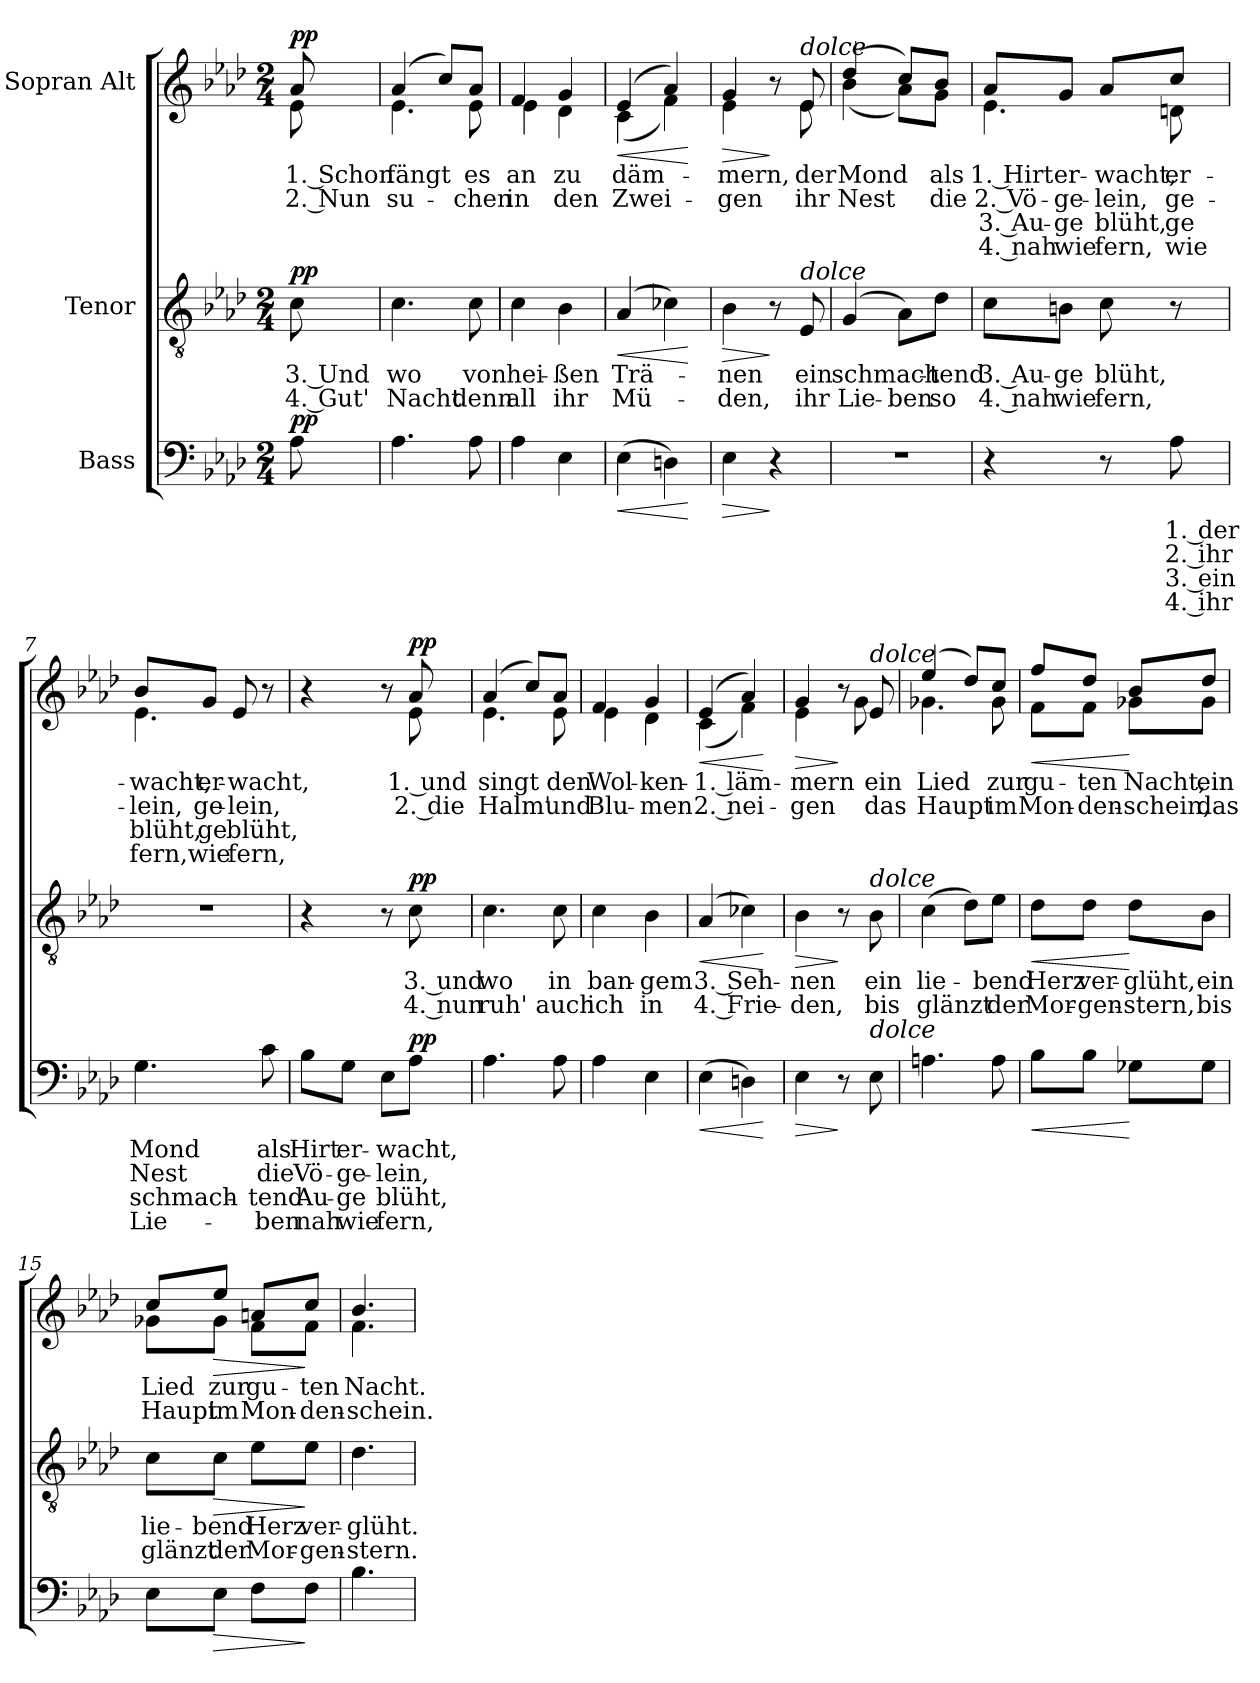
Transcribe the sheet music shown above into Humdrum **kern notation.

**kern	**text	**text	**text	**text	**dynam	**kern	**text	**text	**dynam	**kern	**text	**text	**text	**text	**dynam
*part3	*part3	*part3	*part3	*part3	*part3	*part2	*part2	*part2	*part2	*part1	*part1	*part1	*part1	*part1	*part1
*staff3	*staff3	*staff3	*staff3	*staff3	*staff3	*staff2	*staff2	*staff2	*staff2	*staff1	*staff1	*staff1	*staff1	*staff1	*staff1
*I"Bass	*	*	*	*	*	*I"Tenor	*	*	*	*I"Sopran Alt	*	*	*	*	*
*clefF4	*	*	*	*	*	*clefGv2	*	*	*	*clefG2	*	*	*	*	*
*k[b-e-a-d-]	*	*	*	*	*	*k[b-e-a-d-]	*	*	*	*k[b-e-a-d-]	*	*	*	*	*
*M2/4	*	*	*	*	*	*M2/4	*	*	*	*M2/4	*	*	*	*	*
=	=	=	=	=	=	=	=	=	=	=	=	=	=	=	=
!	!	!	!	!	!	!	!	!	!	!LO:TX:a:B:t=Etwas bewegt	!	!	!	!	!
!	!	!	!	!	!LO:DY:a	!	!LO:LY:b	!LO:LY:b	!LO:DY:a	!	!LO:LY:b	!LO:LY:b	!	!	!LO:DY:a
*	*	*	*	*	*	*	*	*	*	*^	*	*	*	*	*
8A-\	.	.	.	.	pp	8c\	3. Und	4. Gut'	pp	8a-/	8e-\	1. Schon	2. Nun	.	.	pp
=1	=1	=1	=1	=1	=1	=1	=1	=1	=1	=1	=1	=1	=1	=1	=1	=1
!	!	!	!	!	!	!	!LO:LY:b	!LO:LY:b	!	!	!	!LO:LY:b	!LO:LY:b	!	!	!
4.A-\	.	.	.	.	.	4.c\	wo	Nacht	.	(4a-/	4.e-\	fängt	su-	.	.	.
.	.	.	.	.	.	.	.	.	.	8cc/L)	.	.	.	.	.	.
!	!	!	!	!	!	!	!LO:LY:b	!LO:LY:b	!	!	!	!LO:LY:b	!LO:LY:b	!	!	!
8A-\	.	.	.	.	.	8c\	von	denn	.	8a-/J	8e-\	es	-chen	.	.	.
=2	=2	=2	=2	=2	=2	=2	=2	=2	=2	=2	=2	=2	=2	=2	=2	=2
!	!	!	!	!	!	!	!LO:LY:b	!LO:LY:b	!	!	!	!LO:LY:b	!LO:LY:b	!	!	!
4A-\	.	.	.	.	.	4c\	hei-	all	.	4f/	4e-\	an	in	.	.	.
!	!	!	!	!	!	!	!LO:LY:b	!LO:LY:b	!	!	!	!LO:LY:b	!LO:LY:b	!	!	!
4E-\	.	.	.	.	.	4B-\	-ßen	ihr	.	4g/	4d-\	zu	den	.	.	.
=3	=3	=3	=3	=3	=3	=3	=3	=3	=3	=3	=3	=3	=3	=3	=3	=3
!	!	!	!	!	!LO:HP:b	!	!LO:LY:b	!LO:LY:b	!LO:HP:b	!	!	!LO:LY:b	!LO:LY:b	!	!	!LO:HP:b
(4E-\	.	.	.	.	<	(4A-/	Trä-	Mü-	<	(4e-/	(4c\	däm-	Zwei-	.	.	<
4Dn\)	.	.	.	.	.	4c-X\)	.	.	.	4a-/)	4f\)	.	.	.	.	.
*	*	*	*	*	*	*	*	*	*	*v	*v	*	*	*	*	*
.	.	.	.	.	[	.	.	.	[	.	.	.	.	.	[
=4	=4	=4	=4	=4	=4	=4	=4	=4	=4	=4	=4	=4	=4	=4	=4
!	!	!	!	!	!LO:HP:b	!	!LO:LY:b	!LO:LY:b	!LO:HP:b	!	!LO:LY:b	!LO:LY:b	!	!	!LO:HP:b
*	*	*	*	*	*	*	*	*	*	*^	*	*	*	*	*
4E-\	.	.	.	.	>	4B-\	-nen	-den,	>	4g/	4e-\	-mern,	-gen	.	.	>
4r	.	.	.	.	]	8r	.	.	]	8r	8ryy	.	.	.	.	]
!	!	!	!	!	!	!	!	!	!	!LO:TX:a:i:t=dolce	!	!	!	!	!	!
!	!	!	!	!	!	!LO:TX:a:i:t=dolce	!	!	!	!	!	!	!	!	!	!
!	!	!	!	!	!	!	!LO:LY:b	!LO:LY:b	!	!	!	!LO:LY:b	!LO:LY:b	!	!	!
.	.	.	.	.	.	8E-/	ein	ihr	.	8e-/	8e-\	der	ihr	.	.	.
=5	=5	=5	=5	=5	=5	=5	=5	=5	=5	=5	=5	=5	=5	=5	=5	=5
!	!	!	!	!	!	!	!LO:LY:b	!LO:LY:b	!	!	!	!LO:LY:b	!LO:LY:b	!	!	!
2r	.	.	.	.	.	(4G/	schmach-	Lie-	.	(4dd-/	(4b-\	Mond	Nest	.	.	.
!	!	!	!	!	!	!	!	!LO:LY:b	!	!	!	!	!	!	!	!
.	.	.	.	.	.	8A-\L)	.	-ben	.	8cc/L)	8a-\L)	.	.	.	.	.
!	!	!	!	!	!	!	!LO:LY:b	!LO:LY:b	!	!	!	!LO:LY:b	!LO:LY:b	!	!	!
.	.	.	.	.	.	8d-\J	-tend	so	.	8b-/J	8g\J	als	die	.	.	.
!!LO:LB:g=z	!!
=6	=6	=6	=6	=6	=6	=6	=6	=6	=6	=6	=6	=6	=6	=6	=6	=6
!	!	!	!	!	!	!	!LO:LY:b	!LO:LY:b	!	!	!	!LO:LY:b	!LO:LY:b	!LO:LY:b	!LO:LY:b	!
!	!	!	!	!	!	!	!	!	!	!	!	!LO:LY:b	!LO:LY:b	!LO:LY:b	!LO:LY:b	!
4r	.	.	.	.	.	8c\L	3. Au-	4. nah	.	8a-/L	4.e-\	1. Hirt	2. Vö-	3. Au-	4. nah	.
!	!	!	!	!	!	!	!LO:LY:b	!LO:LY:b	!	!	!	!LO:LY:b	!LO:LY:b	!LO:LY:b	!LO:LY:b	!
.	.	.	.	.	.	8Bn\J	-ge	wie	.	8g/J	.	er-	-ge-	-ge	wie	.
!	!	!	!	!	!	!	!LO:LY:b	!LO:LY:b	!	!	!	!LO:LY:b	!LO:LY:b	!LO:LY:b	!LO:LY:b	!
8r	.	.	.	.	.	8c\	blüht,	fern,	.	8a-/L	.	-wacht,	-lein,	blüht,	fern,	.
!	!LO:LY:b	!LO:LY:b	!LO:LY:b	!LO:LY:b	!	!	!	!	!	!	!	!LO:LY:b	!LO:LY:b	!LO:LY:b	!LO:LY:b	!
!	!	!	!	!	!	!	!	!	!	!	!	!LO:LY:b	!LO:LY:b	!LO:LY:b	!LO:LY:b	!
8A-\	1. der	2. ihr	3. ein	4. ihr	.	8r	.	.	.	8cc/J	8dn\	er-	-ge-	-ge	wie	.
=7	=7	=7	=7	=7	=7	=7	=7	=7	=7	=7	=7	=7	=7	=7	=7	=7
!	!LO:LY:b	!LO:LY:b	!LO:LY:b	!LO:LY:b	!	!	!	!	!	!	!	!LO:LY:b	!LO:LY:b	!LO:LY:b	!LO:LY:b	!
!	!	!	!	!	!	!	!	!	!	!	!	!LO:LY:b	!LO:LY:b	!LO:LY:b	!LO:LY:b	!
4.G\	Mond	Nest	schmach-	Lie-	.	2r	.	.	.	8b-/L	4.e-\	-wacht,	-lein,	blüht,	fern,	.
!	!	!	!	!	!	!	!	!	!	!	!	!LO:LY:b	!LO:LY:b	!LO:LY:b	!LO:LY:b	!
.	.	.	.	.	.	.	.	.	.	8g/J	.	er-	-ge-	-ge	wie	.
!	!	!	!	!	!	!	!	!	!	!	!	!LO:LY:b	!LO:LY:b	!LO:LY:b	!LO:LY:b	!
.	.	.	.	.	.	.	.	.	.	8e-/	.	-wacht,	-lein,	blüht,	fern,	.
!	!LO:LY:b	!LO:LY:b	!LO:LY:b	!LO:LY:b	!	!	!	!	!	!	!	!	!	!	!	!
8c\	als	die	-tend	-ben	.	.	.	.	.	8r	8ryy	.	.	.	.	.
=8	=8	=8	=8	=8	=8	=8	=8	=8	=8	=8	=8	=8	=8	=8	=8	=8
!	!LO:LY:b	!LO:LY:b	!LO:LY:b	!LO:LY:b	!	!	!	!	!	!	!	!	!	!	!	!
8B-\L	Hirt	Vö-	Au-	nah	.	4r	.	.	.	4r	4ryy	.	.	.	.	.
!	!LO:LY:b	!LO:LY:b	!LO:LY:b	!LO:LY:b	!	!	!	!	!	!	!	!	!	!	!	!
8G\J	er-	-ge-	-ge	wie	.	.	.	.	.	.	.	.	.	.	.	.
!	!LO:LY:b	!LO:LY:b	!LO:LY:b	!LO:LY:b	!	!	!	!	!	!	!	!	!	!	!	!
8E-\L	-wacht,	-lein,	blüht,	fern,	.	8r	.	.	.	8r	8ryy	.	.	.	.	.
!	!	!	!	!	!LO:DY:a	!	!LO:LY:b	!LO:LY:b	!LO:DY:a	!	!	!LO:LY:b	!LO:LY:b	!	!	!LO:DY:a
8A-\J	.	.	.	.	pp	8c\	3. und	4. nun	pp	8a-/	8e-\	1. und	2. die	.	.	pp
=9	=9	=9	=9	=9	=9	=9	=9	=9	=9	=9	=9	=9	=9	=9	=9	=9
!	!	!	!	!	!	!	!LO:LY:b	!LO:LY:b	!	!	!	!LO:LY:b	!LO:LY:b	!	!	!
4.A-\	.	.	.	.	.	4.c\	wo	ruh'	.	(4a-/	4.e-\	singt	Halm'	.	.	.
.	.	.	.	.	.	.	.	.	.	8cc/L)	.	.	.	.	.	.
!	!	!	!	!	!	!	!LO:LY:b	!LO:LY:b	!	!	!	!LO:LY:b	!LO:LY:b	!	!	!
8A-\	.	.	.	.	.	8c\	in	auch	.	8a-/J	8e-\	den	und	.	.	.
=10	=10	=10	=10	=10	=10	=10	=10	=10	=10	=10	=10	=10	=10	=10	=10	=10
!	!	!	!	!	!	!	!LO:LY:b	!LO:LY:b	!	!	!	!LO:LY:b	!LO:LY:b	!	!	!
4A-\	.	.	.	.	.	4c\	ban-	ich	.	4f/	4e-\	Wol-	Blu-	.	.	.
!	!	!	!	!	!	!	!LO:LY:b	!LO:LY:b	!	!	!	!LO:LY:b	!LO:LY:b	!	!	!
4E-\	.	.	.	.	.	4B-\	-gem	in	.	4g/	4d-\	-ken-	-men	.	.	.
!!LO:LB:g=z	!!
=11	=11	=11	=11	=11	=11	=11	=11	=11	=11	=11	=11	=11	=11	=11	=11	=11
!	!	!	!	!	!LO:HP:b	!	!LO:LY:b	!LO:LY:b	!LO:HP:b	!	!	!LO:LY:b	!LO:LY:b	!	!	!LO:HP:b
(4E-\	.	.	.	.	<	(4A-/	3. Seh-	4. Frie-	<	(4e-/	(4c\	-1. läm-	2. nei-	.	.	<
4Dn\)	.	.	.	.	.	4c-X\)	.	.	.	4a-/)	4f\)	.	.	.	.	.
*	*	*	*	*	*	*	*	*	*	*v	*v	*	*	*	*	*
.	.	.	.	.	[	.	.	.	[	.	.	.	.	.	[
=12	=12	=12	=12	=12	=12	=12	=12	=12	=12	=12	=12	=12	=12	=12	=12
!	!	!	!	!	!LO:HP:b	!	!LO:LY:b	!LO:LY:b	!LO:HP:b	!	!LO:LY:b	!LO:LY:b	!	!	!LO:HP:b
*	*	*	*	*	*	*	*	*	*	*^	*	*	*	*	*
4E-\	.	.	.	.	>	4B-\	-nen	-den,	>	4g/	4e-\	-mern	-gen	.	.	>
8r	.	.	.	.	]	8r	.	.	]	8r	8ryy	.	.	.	.	]
!	!	!	!	!	!	!	!	!	!	!LO:TX:a:i:t=dolce	!	!	!	!	!	!
!	!	!	!	!	!	!LO:TX:a:i:t=dolce	!	!	!	!	!	!	!	!	!	!
!LO:TX:a:i:t=dolce	!	!	!	!	!	!	!	!	!	!	!	!	!	!	!	!
!	!	!	!	!	!	!	!LO:LY:b	!LO:LY:b	!	!	!	!LO:LY:b	!LO:LY:b	!	!	!
8E-\	.	.	.	.	.	8B-\	ein	bis	.	8e-/	8g\	ein	das	.	.	.
=13	=13	=13	=13	=13	=13	=13	=13	=13	=13	=13	=13	=13	=13	=13	=13	=13
!	!	!	!	!	!	!	!LO:LY:b	!LO:LY:b	!	!	!	!LO:LY:b	!LO:LY:b	!	!	!
4.An\	.	.	.	.	.	(4c\	-lie-	glänzt	.	(4ee-/	4.g-X\	Lied	Haupt	.	.	.
.	.	.	.	.	.	8d-\L)	.	.	.	8dd-/L)	.	.	.	.	.	.
!	!	!	!	!	!	!	!LO:LY:b	!LO:LY:b	!	!	!	!LO:LY:b	!LO:LY:b	!	!	!
8A\	.	.	.	.	.	8e-\J	-bend	der	.	8cc/J	8g-\	zur	im	.	.	.
=14	=14	=14	=14	=14	=14	=14	=14	=14	=14	=14	=14	=14	=14	=14	=14	=14
!	!	!	!	!	!LO:HP:b	!	!LO:LY:b	!LO:LY:b	!LO:HP:b	!	!	!LO:LY:b	!LO:LY:b	!	!	!LO:HP:b
8B-\L	.	.	.	.	<	8d-\L	Herz	Mor-	<	8ff/L	8f\L	gu-	Mon-	.	.	<
!	!	!	!	!	!	!	!LO:LY:b	!LO:LY:b	!	!	!	!LO:LY:b	!LO:LY:b	!	!	!
8B-\J	.	.	.	.	.	8d-\J	ver-	-gen-	.	8dd-/J	8f\J	-ten	-den-	.	.	.
!	!	!	!	!	!	!	!LO:LY:b	!LO:LY:b	!	!	!	!LO:LY:b	!LO:LY:b	!	!	!
8G-X\L	.	.	.	.	[	8d-\L	-glüht,	-stern,	[	8b-/L	8g-X\L	Nacht,	-schein,	.	.	[
!	!	!	!	!	!	!	!LO:LY:b	!LO:LY:b	!	!	!	!LO:LY:b	!LO:LY:b	!	!	!
8G-\J	.	.	.	.	.	8B-\J	ein	bis	.	8dd-/J	8g-\J	ein	das	.	.	.
=15	=15	=15	=15	=15	=15	=15	=15	=15	=15	=15	=15	=15	=15	=15	=15	=15
!	!	!	!	!	!	!	!LO:LY:b	!LO:LY:b	!	!	!	!LO:LY:b	!LO:LY:b	!	!	!
8E-\L	.	.	.	.	.	8c\L	lie-	glänzt	.	8cc/L	8g-X\L	Lied	Haupt	.	.	.
!	!	!	!	!	!LO:HP:b	!	!LO:LY:b	!LO:LY:b	!LO:HP:b	!	!	!LO:LY:b	!LO:LY:b	!	!	!LO:HP:b
8E-\J	.	.	.	.	>	8c\J	-bend	der	>	8ee-/J	8g-\J	zur	im	.	.	>
!	!	!	!	!	!	!	!LO:LY:b	!LO:LY:b	!	!	!	!LO:LY:b	!LO:LY:b	!	!	!
8F\L	.	.	.	.	.	8e-\L	Herz	Mor-	.	8an/L	8f\L	gu-	Mon-	.	.	.
!	!	!	!	!	!	!	!LO:LY:b	!LO:LY:b	!	!	!	!LO:LY:b	!LO:LY:b	!	!	!
8F\J	.	.	.	.	]	8e-\J	ver-	-gen-	]	8cc/J	8f\J	-ten	-den-	.	.	]
=16	=16	=16	=16	=16	=16	=16	=16	=16	=16	=16	=16	=16	=16	=16	=16	=16
!	!	!	!	!	!	!	!LO:LY:b	!LO:LY:b	!	!	!	!LO:LY:b	!LO:LY:b	!	!	!
4.B-\	.	.	.	.	.	4.d-\	-glüht.	-stern.	.	4.b-/	4.f\	Nacht.	-schein.	.	.	.
*	*	*	*	*	*	*	*	*	*	*v	*v	*	*	*	*	*
=	=	=	=	=	=	=	=	=	=	=	=	=	=	=	=
*-	*-	*-	*-	*-	*-	*-	*-	*-	*-	*-	*-	*-	*-	*-	*-
